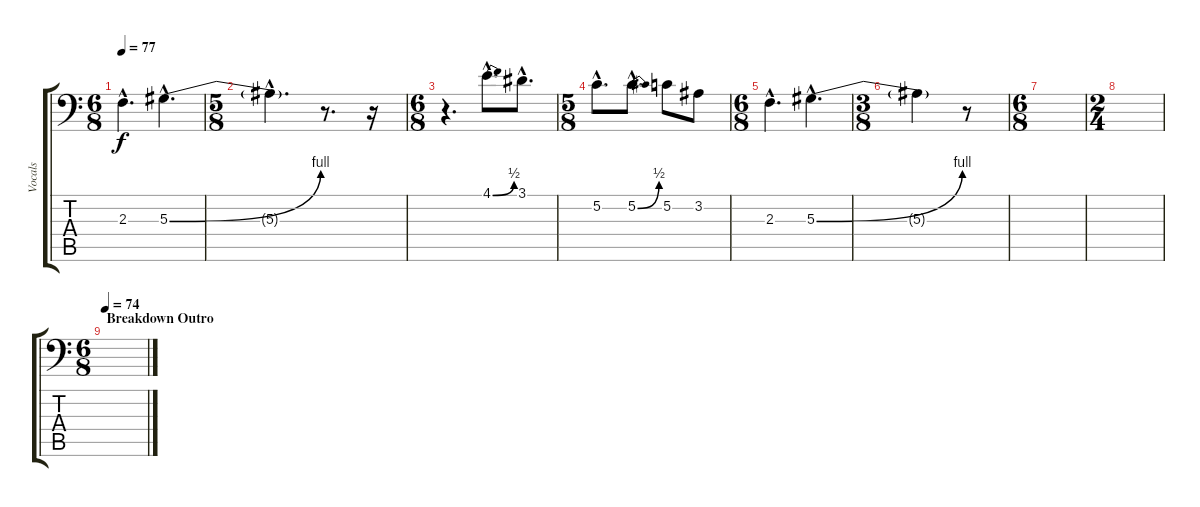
\track ("Vocals" "Vocals") {instrument flute}
\staff {score tabs}
\tuning (C4 G3 Eb3 Bb2 F2 Bb1) {hide}
\ts (6 8)
\tempo 77
\clef f4
\ks c
2.3{hac}.4{d dy f} 5.3{be (bend 0 0 60 4) hac}.4{d} |
\ts (5 8)
5.3{hac t}.4{d} r.8{d} r.16 |
\ts (6 8)
r.4{d} 4.1{be (bend 0 0 60 2) hac}.8{d} 3.1{hac}.8{d} |
\ts (5 8)
5.2{hac}.8{d} 5.2{be (bend 0 0 60 2) hac}.8{d} 5.2.8 3.2.8 |
\ts (6 8)
2.3{hac}.4{d} 5.3{be (bend 0 0 60 4) hac}.4{d} |
\ts (3 8)
5.3{t}.4 r.8 |
\ts (6 8)
|
\ts (2 4)
|
\ts (6 8)
\section ("" "Breakdown Outro")
\tempo 72
\tempo 74
